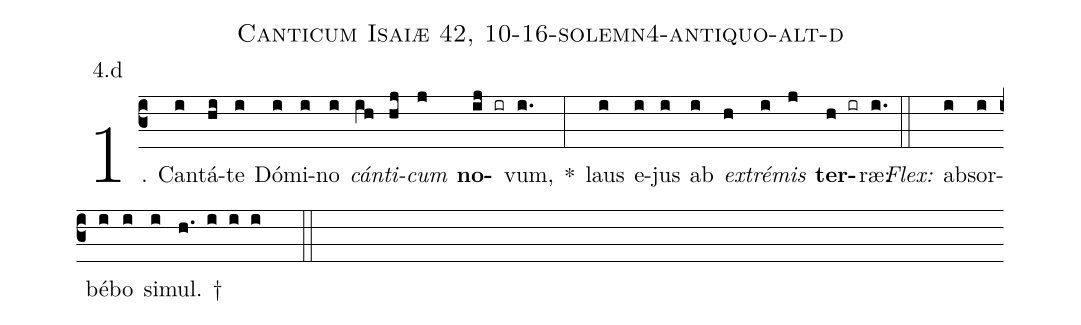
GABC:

name: Canticum Isaiæ 42, 10-16-solemn4-antiquo-alt-d;
annotation: 4.d;
%%
(c3)1. Can(i)tá(hi)te(i) Dó(i)mi(i)no(i) <i>cán</i>(ih)<i>ti</i>(hj)<i>cum</i>(j) <b>no</b>(ij ir)vum,(i.) *(:) laus(i) e(i)jus(i) ab(i) <i>ex</i>(h)<i>tré</i>(i)<i>mis</i>(j) <b>ter</b>(h ir)ræ:(i.) (::)
<i>Flex:</i>()  ab(i)sor(i)bé(i)bo(i) si(i)mul. †(h. i i i  ::)
